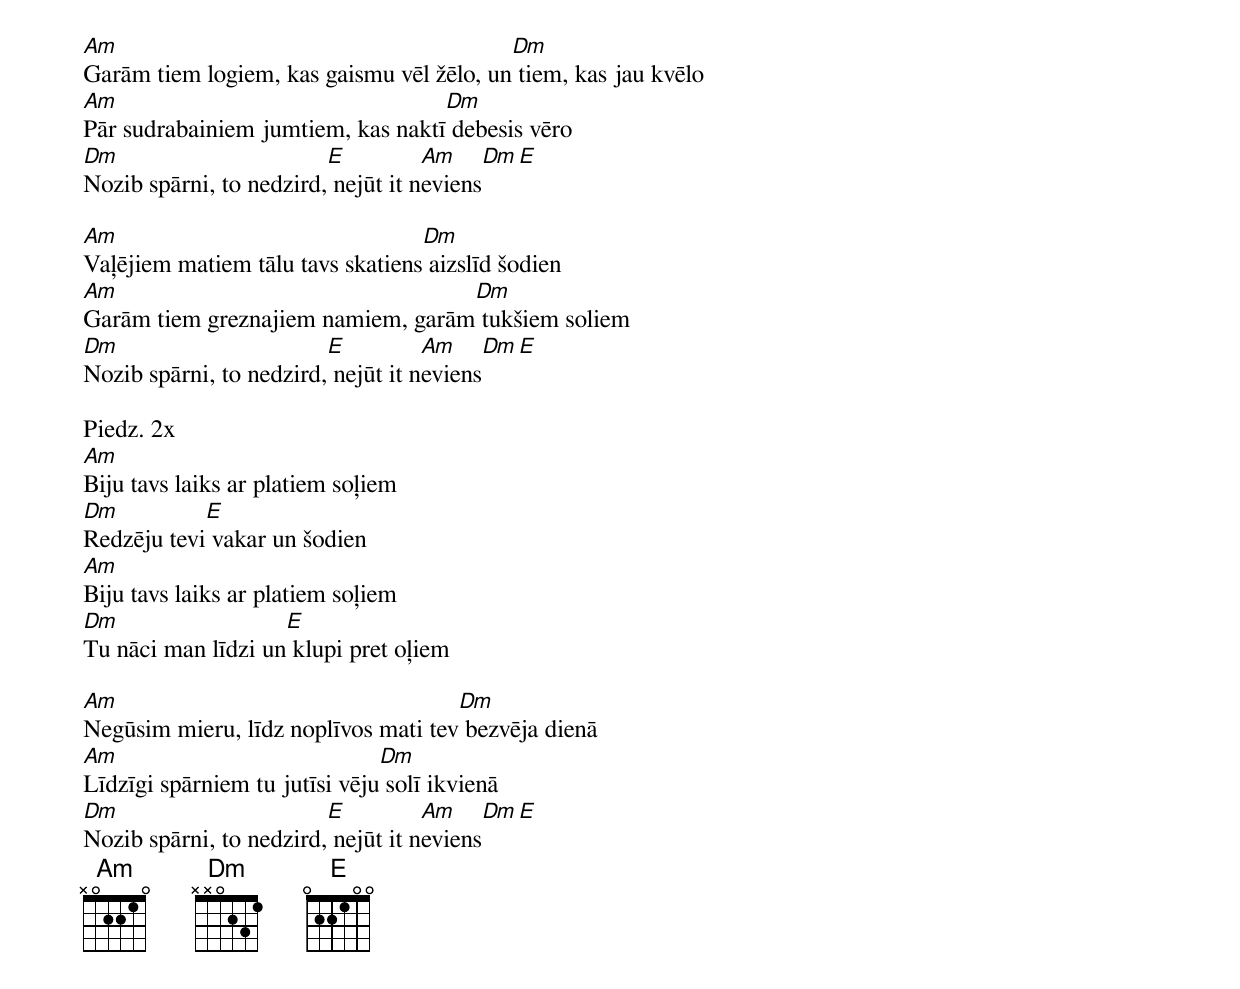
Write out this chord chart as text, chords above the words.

Am                                        Dm
Garām tiem logiem, kas gaismu vēl žēlo, un tiem, kas jau kvēlo
Am                                 Dm
Pār sudrabainiem jumtiem, kas naktī debesis vēro
Dm                       E          Am      Dm  E
Nozib spārni, to nedzird, nejūt it neviens

Am                                Dm
Vaļējiem matiem tālu tavs skatiens aizslīd šodien
Am                                 Dm
Garām tiem greznajiem namiem, garām tukšiem soliem
Dm                       E          Am      Dm  E
Nozib spārni, to nedzird, nejūt it neviens

Piedz. 2x
Am
Biju tavs laiks ar platiem soļiem
Dm          E
Redzēju tevi vakar un šodien
Am
Biju tavs laiks ar platiem soļiem
Dm                  E
Tu nāci man līdzi un klupi pret oļiem

Am                                   Dm
Negūsim mieru, līdz noplīvos mati tev bezvēja dienā
Am                             Dm
Līdzīgi spārniem tu jutīsi vēju solī ikvienā
Dm                       E          Am      Dm  E
Nozib spārni, to nedzird, nejūt it neviens
